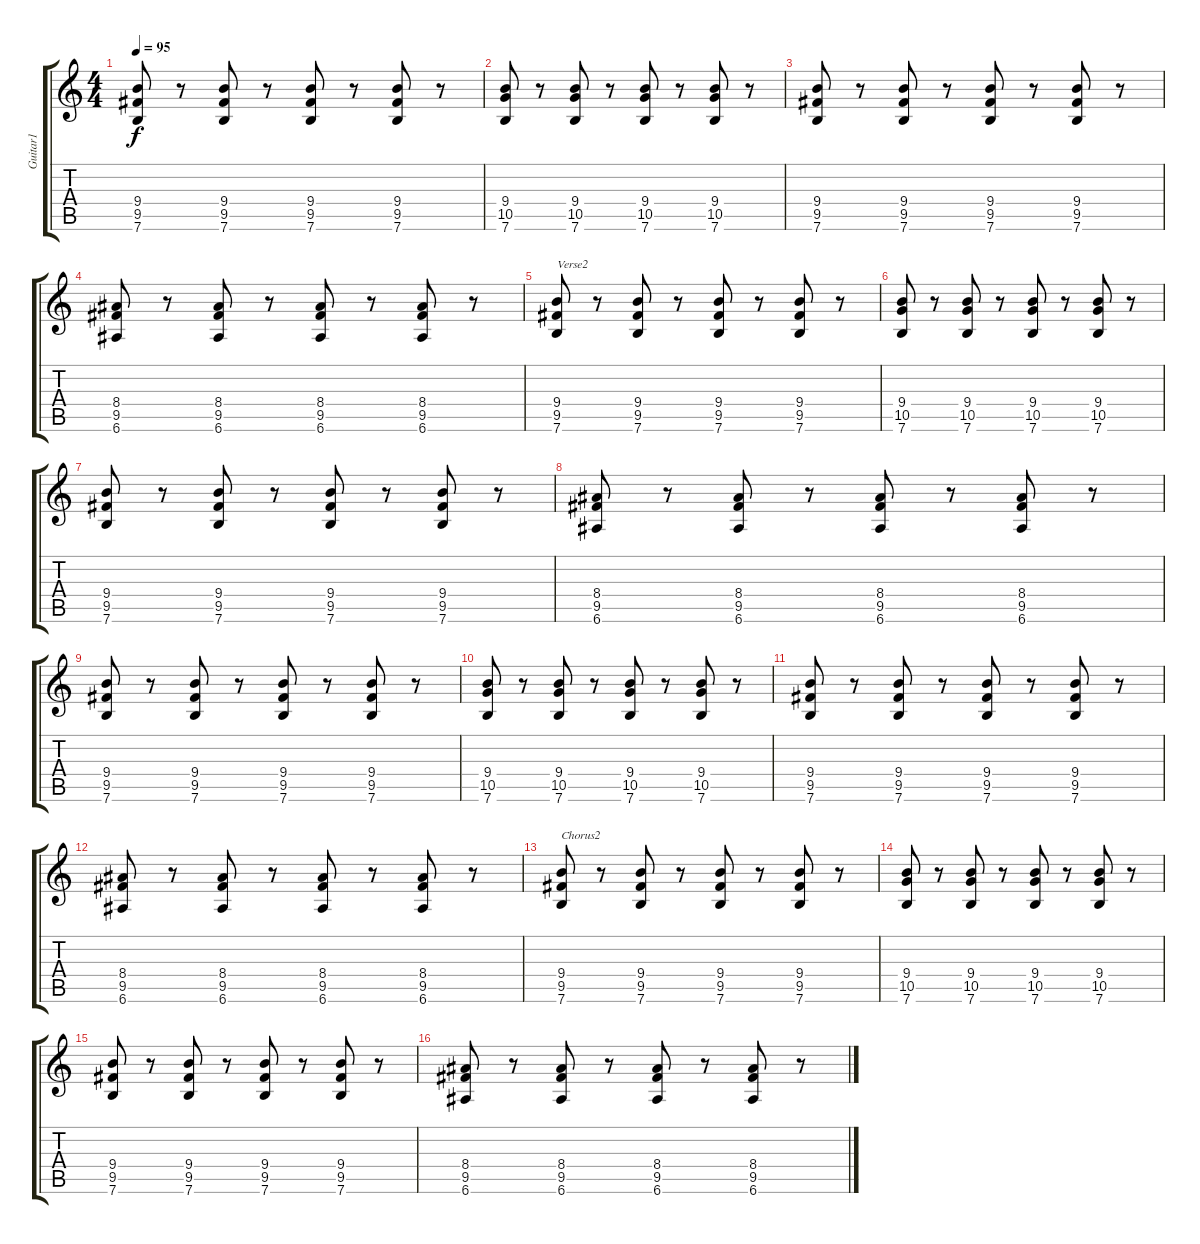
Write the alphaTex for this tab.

\track ("Guitar1" "Guitar1") {instrument electricguitarjazz}
\staff {score tabs}
\tuning (E4 B3 G3 D3 A2 E2) {hide}
\ts (4 4)
\tempo 95
\clef g2
\ks c
(9.4 9.5 7.6).8{dy f} r.8 (9.4 9.5 7.6).8 r.8 (9.4 9.5 7.6).8 r.8 (9.4 9.5 7.6).8 r.8 |
(9.4 10.5 7.6).8 r.8 (9.4 10.5 7.6).8 r.8 (9.4 10.5 7.6).8 r.8 (9.4 10.5 7.6).8 r.8 |
(9.4 9.5 7.6).8 r.8 (9.4 9.5 7.6).8 r.8 (9.4 9.5 7.6).8 r.8 (9.4 9.5 7.6).8 r.8 |
(8.4 9.5 6.6).8 r.8 (8.4 9.5 6.6).8 r.8 (8.4 9.5 6.6).8 r.8 (8.4 9.5 6.6).8 r.8 |
(9.4 9.5 7.6).8{txt "Verse2"} r.8 (9.4 9.5 7.6).8 r.8 (9.4 9.5 7.6).8 r.8 (9.4 9.5 7.6).8 r.8 |
(9.4 10.5 7.6).8 r.8 (9.4 10.5 7.6).8 r.8 (9.4 10.5 7.6).8 r.8 (9.4 10.5 7.6).8 r.8 |
(9.4 9.5 7.6).8 r.8 (9.4 9.5 7.6).8 r.8 (9.4 9.5 7.6).8 r.8 (9.4 9.5 7.6).8 r.8 |
(8.4 9.5 6.6).8 r.8 (8.4 9.5 6.6).8 r.8 (8.4 9.5 6.6).8 r.8 (8.4 9.5 6.6).8 r.8 |
(9.4 9.5 7.6).8 r.8 (9.4 9.5 7.6).8 r.8 (9.4 9.5 7.6).8 r.8 (9.4 9.5 7.6).8 r.8 |
(9.4 10.5 7.6).8 r.8 (9.4 10.5 7.6).8 r.8 (9.4 10.5 7.6).8 r.8 (9.4 10.5 7.6).8 r.8 |
(9.4 9.5 7.6).8 r.8 (9.4 9.5 7.6).8 r.8 (9.4 9.5 7.6).8 r.8 (9.4 9.5 7.6).8 r.8 |
(8.4 9.5 6.6).8 r.8 (8.4 9.5 6.6).8 r.8 (8.4 9.5 6.6).8 r.8 (8.4 9.5 6.6).8 r.8 |
(9.4 9.5 7.6).8{txt "Chorus2"} r.8 (9.4 9.5 7.6).8 r.8 (9.4 9.5 7.6).8 r.8 (9.4 9.5 7.6).8 r.8 |
(9.4 10.5 7.6).8 r.8 (9.4 10.5 7.6).8 r.8 (9.4 10.5 7.6).8 r.8 (9.4 10.5 7.6).8 r.8 |
(9.4 9.5 7.6).8 r.8 (9.4 9.5 7.6).8 r.8 (9.4 9.5 7.6).8 r.8 (9.4 9.5 7.6).8 r.8 |
(8.4 9.5 6.6).8 r.8 (8.4 9.5 6.6).8 r.8 (8.4 9.5 6.6).8 r.8 (8.4 9.5 6.6).8 r.8
